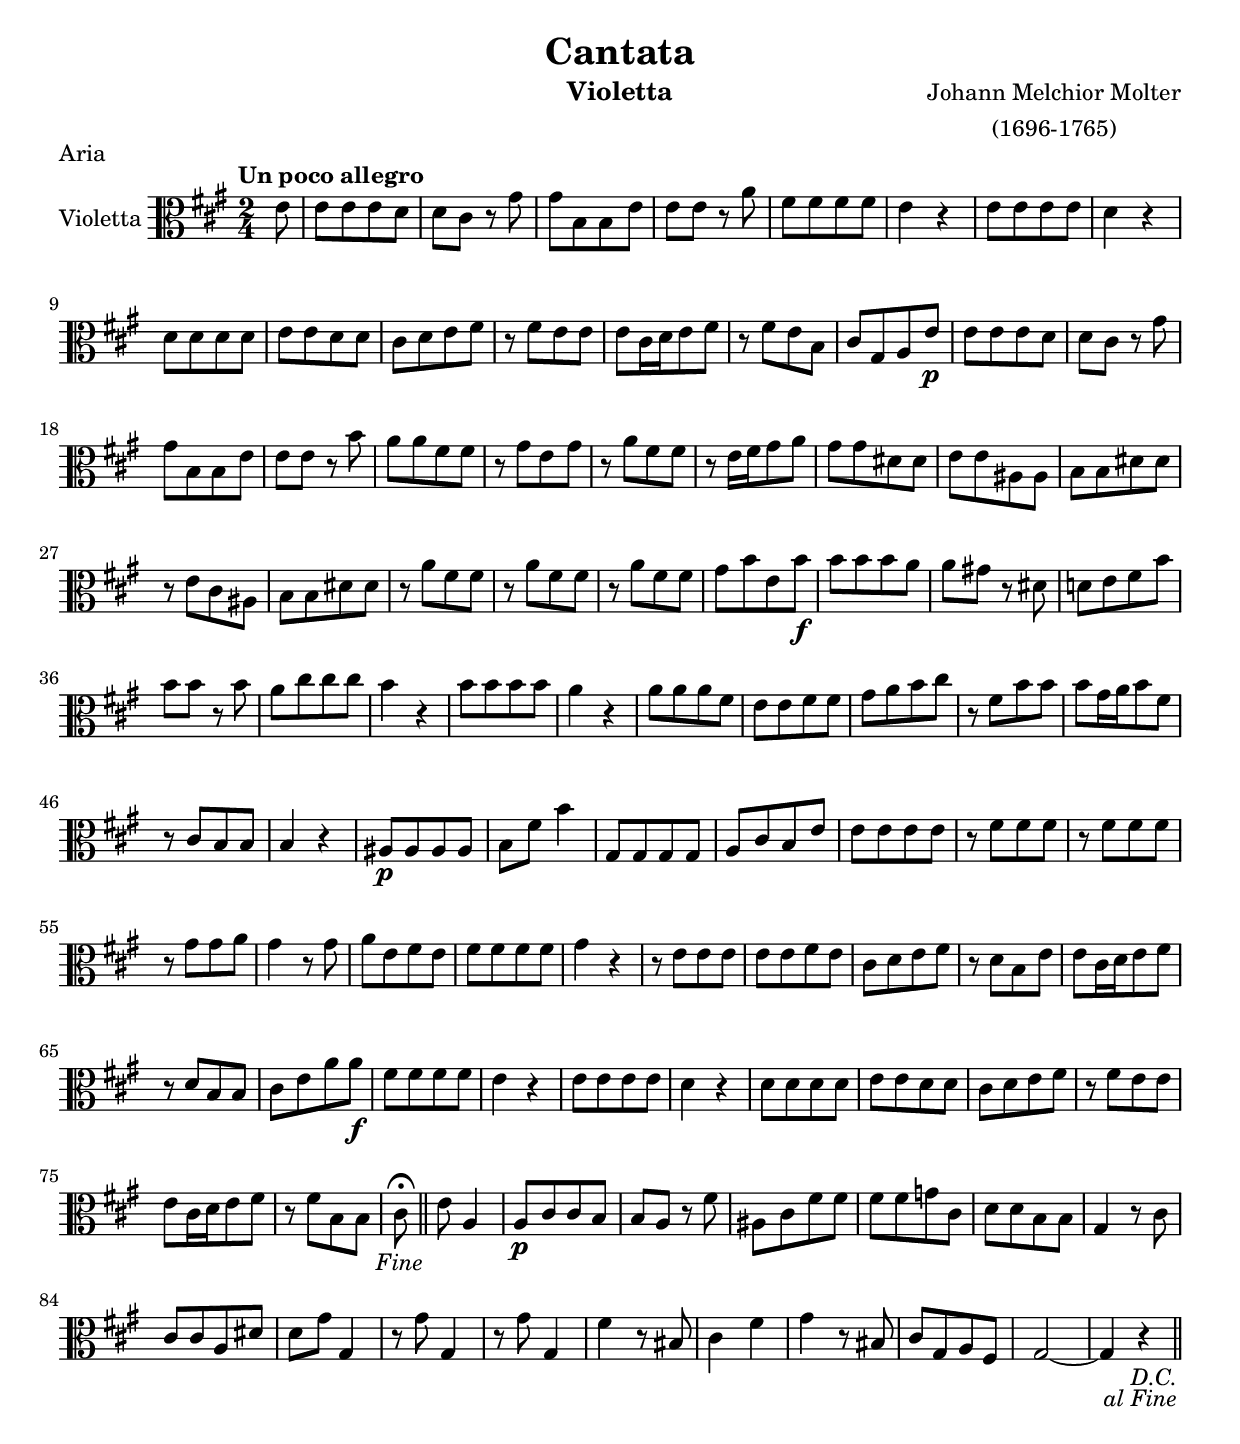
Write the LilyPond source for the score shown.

\version "2.24.2"
\language "deutsch"

\header {
  title = "Cantata"
  instrument = "Violetta"
  composer =  \markup \center-column {"Johann Melchior Molter" "(1696-1765)"}
}


\include "Setup.ly"

violetta_noten = {
 %Zeile 1
 \tempo "Un poco allegro"
\repeat segno 2 {
  \partial 8
   e8 | e [e e d] | d cis r gis' | gis [h, h e] | e e r a |
   fis8 [fis fis fis] | e4 r | e8 [e e e] | d4 r |
   d8 [d d d] | e [e d d] |
   
   %Zeile 2
   cis8 [d e fis] | r fis [e e] | e [cis16 d e8 fis] | r fis [e h] |
   cis8 [gis a e' \p] | e [e e d] | d cis r gis' | gis [h, h e] |
   e8 e r h' | a [a fis fis] |
    
   %Zeile 3
   r8 gis [ e gis] | r a [fis fis] | r e16 [fis gis8 a]| gis [gis dis dis] |
   e8 [e ais, ais] | h [h dis dis] | r e [cis ais] | h [h dis dis] |
   r8 a' [fis fis] | r a [fis fis] |
   
   %Zeile 4
   r8 a [fis fis] | gis [h e, h' \f] | h [h h a] | a gis! r dis |
   d!8 [e fis h] | h h r h | a [cis cis cis] | h4 r |
   h8 [h h h] | a4 r | a8 [a a fis] |
   
   %Zeile 5
   e8 [e fis fis] | gis [a h cis] | r fis, [h h] | h [gis16 a h8 fis] |
   r8 cis [h h] | h4 r | ais8 \p [ ais ais ais] | h fis' h4 |
   gis,8 [gis gis gis] | a [cis h e] | e [e e e] |
   
   %Zeile 6
   r8 fis [fis fis] | r fis [fis fis] | r gis [gis a] | gis4 r8 gis | 
   a8 [e fis e] | fis [fis fis fis] | gis4 r | r8 e [e e] |
   e8 [e fis e] | cis [d e fis] | r d [h e] | e [cis16 d e8 fis] |
   r8 d [h h] |
   
   %Zeile 7
   cis8 [e a a \f] | fis [fis fis fis] | e4 r | e8 [e e e ] |
   d4 r | d8 [d d d] | e [e d d] | cis [d e fis] |
   r8 fis [e e] | e [cis16 d e8 fis] | r fis [h, h] |
   cis8 \fermata \bar "||"
   \volta 2 \fine
   \volta 1 
   e8 a,4 | a8 \p [cis cis h] |
   
   % Zeile 8
   h8 a r fis' | ais, [cis fis fis] | fis [fis g cis,] | d [d h h] |
   gis4 r8 cis | cis [cis a dis] | d gis gis,4 | r8 gis' gis,4 |
   r8 gis' gis,4 | fis' r8 his, | cis4 fis | gis r8 his, |
   cis8 [gis a fis] |
   
   %Zeile 9
   gis2~ | gis4 r \bar "||" 
 }
  \section
}

violetta = \relative c' {
  \clef alto
  \key_timesig
  \violetta_noten
}

 
\score {
  \header {
    piece = "Aria"
  }
  \new Staff = "violetta" \with { instrumentName = "Violetta" } \violetta
  \layout { }
}
